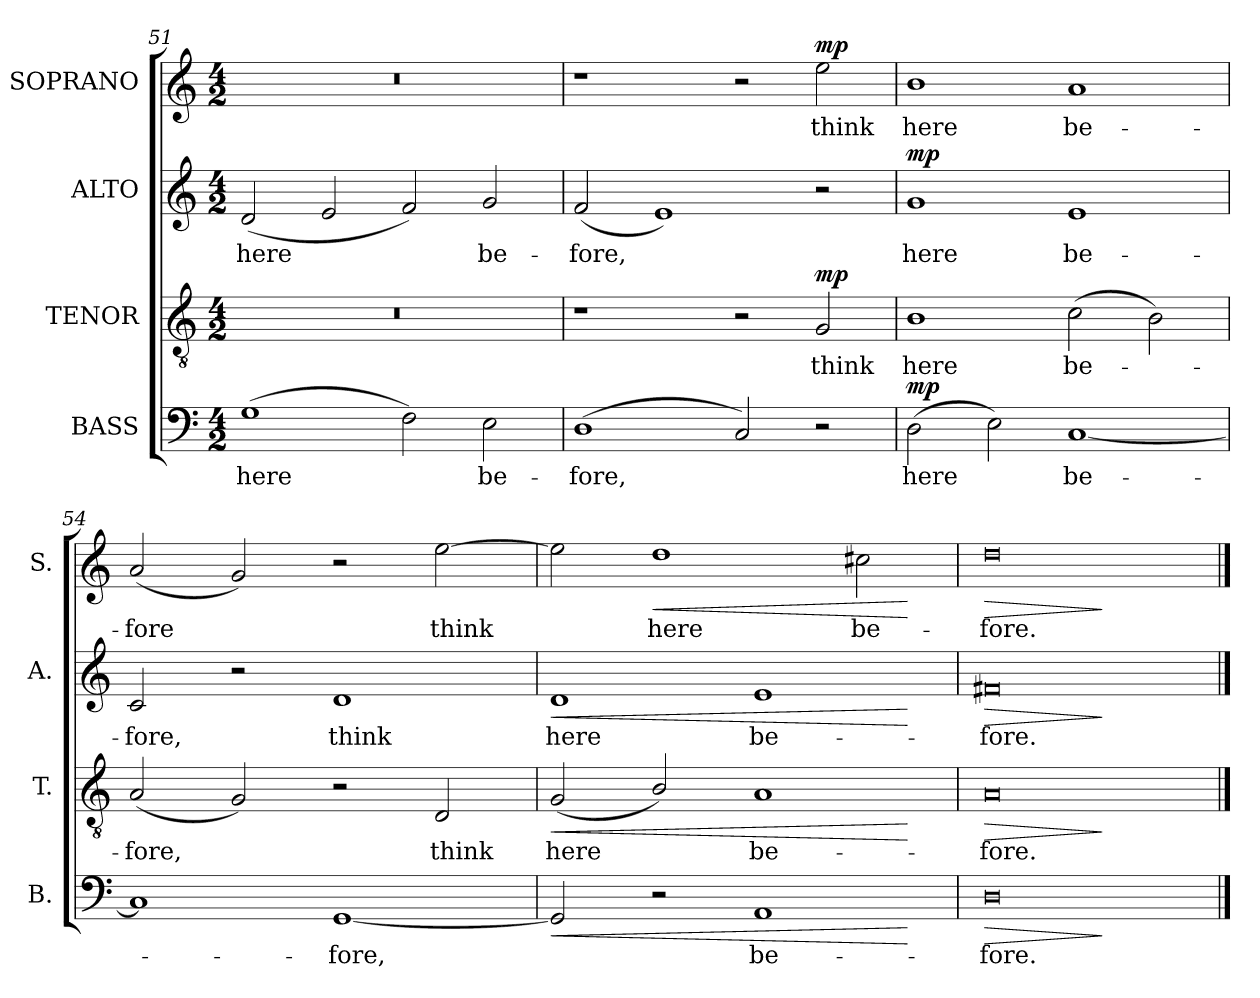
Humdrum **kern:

**kern	**text	**dynam	**kern	**text	**dynam	**kern	**text	**dynam	**kern	**text	**dynam
*part4	*part4	*part4	*part3	*part3	*part3	*part2	*part2	*part2	*part1	*part1	*part1
*staff4	*staff4	*staff4	*staff3	*staff3	*staff3	*staff2	*staff2	*staff2	*staff1	*staff1	*staff1
*I"BASS	*	*	*I"TENOR	*	*	*I"ALTO	*	*	*I"SOPRANO	*	*
*I'B.	*	*	*I'T.	*	*	*I'A.	*	*	*I'S.	*	*
*clefF4	*	*	*clefGv2	*	*	*clefG2	*	*	*clefG2	*	*
*	*	*	*ITrd7c12	*	*	*	*	*	*	*	*
*k[]	*	*	*k[]	*	*	*k[]	*	*	*k[]	*	*
*C:	*	*	*C:	*	*	*C:	*	*	*C:	*	*
*M4/2	*	*	*M4/2	*	*	*M4/2	*	*	*M4/2	*	*
=51	=51	=51	=51	=51	=51	=51	=51	=51	=51	=51	=51
!	!LO:LY:b	!	!LO:N:vis=1	!	!	!	!LO:LY:b	!	!LO:N:vis=1	!	!
(>1G	here	.	0r	.	.	(<2d/	here	.	0r	.	.
.	.	.	.	.	.	2e/	.	.	.	.	.
2F\)	.	.	.	.	.	2f/)	.	.	.	.	.
!	!LO:LY:b	!	!	!	!	!	!LO:LY:b	!	!	!	!
2E\	be-	.	.	.	.	2g/	be-	.	.	.	.
=52	=52	=52	=52	=52	=52	=52	=52	=52	=52	=52	=52
!	!LO:LY:b	!	!	!	!	!	!LO:LY:b	!	!	!	!
(<1D	-fore,	.	1r	.	.	(<2f/	-fore,	.	1r	.	.
.	.	.	.	.	.	1e)	.	.	.	.	.
2C/)	.	.	2r	.	.	.	.	.	2r	.	.
!	!	!	!	!LO:LY:b	!LO:DY:a	!	!	!	!	!LO:LY:b	!LO:DY:a
2r	.	.	2GG/	think	mp	2r	.	.	2ee\	think	mp
!!LO:LB:g=z
=53	=53	=53	=53	=53	=53	=53	=53	=53	=53	=53	=53
!	!LO:LY:b	!LO:DY:a	!	!LO:LY:b	!	!	!LO:LY:b	!LO:DY:a	!	!LO:LY:b	!
(>2D\	here	mp	1BB	here	.	1g	here	mp	1b	here	.
2E\)	.	.	.	.	.	.	.	.	.	.	.
!	!LO:LY:b	!	!	!LO:LY:b	!	!	!LO:LY:b	!	!	!LO:LY:b	!
[<1C	be-	.	(>2C\	be-	.	1e	be-	.	1a	be-	.
.	.	.	2BB\)	.	.	.	.	.	.	.	.
=54	=54	=54	=54	=54	=54	=54	=54	=54	=54	=54	=54
!	!	!	!	!LO:LY:b	!	!	!LO:LY:b	!	!	!LO:LY:b	!
1C]	.	.	(<2AA/	-fore,	.	2c/	-fore,	.	(<2a/	-fore	.
.	.	.	2GG/)	.	.	2r	.	.	2g/)	.	.
!	!LO:LY:b	!	!	!	!	!	!LO:LY:b	!	!	!	!
[<1GG	-fore,	.	2r	.	.	1d	think	.	2r	.	.
!	!	!	!	!LO:LY:b	!	!	!	!	!	!LO:LY:b	!
.	.	.	2DD/	think	.	.	.	.	[>2ee\	think	.
=55	=55	=55	=55	=55	=55	=55	=55	=55	=55	=55	=55
!	!	!LO:HP:b	!	!LO:LY:b	!LO:HP:b	!	!LO:LY:b	!LO:HP:b	!	!	!
2GG/]	.	<	(<2GG/	here	<	1d	here	<	2ee\]	.	.
!	!	!	!	!	!	!	!	!	!	!LO:LY:b	!LO:HP:b
2r	.	.	2BB/)	.	.	.	.	.	1dd	here	<
!	!LO:LY:b	!	!	!LO:LY:b	!	!	!LO:LY:b	!	!	!	!
1AA	be-	.	1AA	be-	.	1e	be-	.	.	.	.
!	!	!	!	!	!	!	!	!	!	!LO:LY:b	!
.	.	.	.	.	.	.	.	.	2cc#X\	be-	.
.	.	[	.	.	[	.	.	[	.	.	[
=56	=56	=56	=56	=56	=56	=56	=56	=56	=56	=56	=56
!	!LO:LY:b	!LO:HP:b	!	!LO:LY:b	!LO:HP:b	!	!LO:LY:b	!LO:HP:b	!	!LO:LY:b	!LO:HP:b
0D	-fore.	>	0AA	-fore.	>	0f#X	-fore.	>	0dd	-fore.	>
.	.	]	.	.	]	.	.	]	.	.	]
==	==	==	==	==	==	==	==	==	==	==	==
*-	*-	*-	*-	*-	*-	*-	*-	*-	*-	*-	*-
